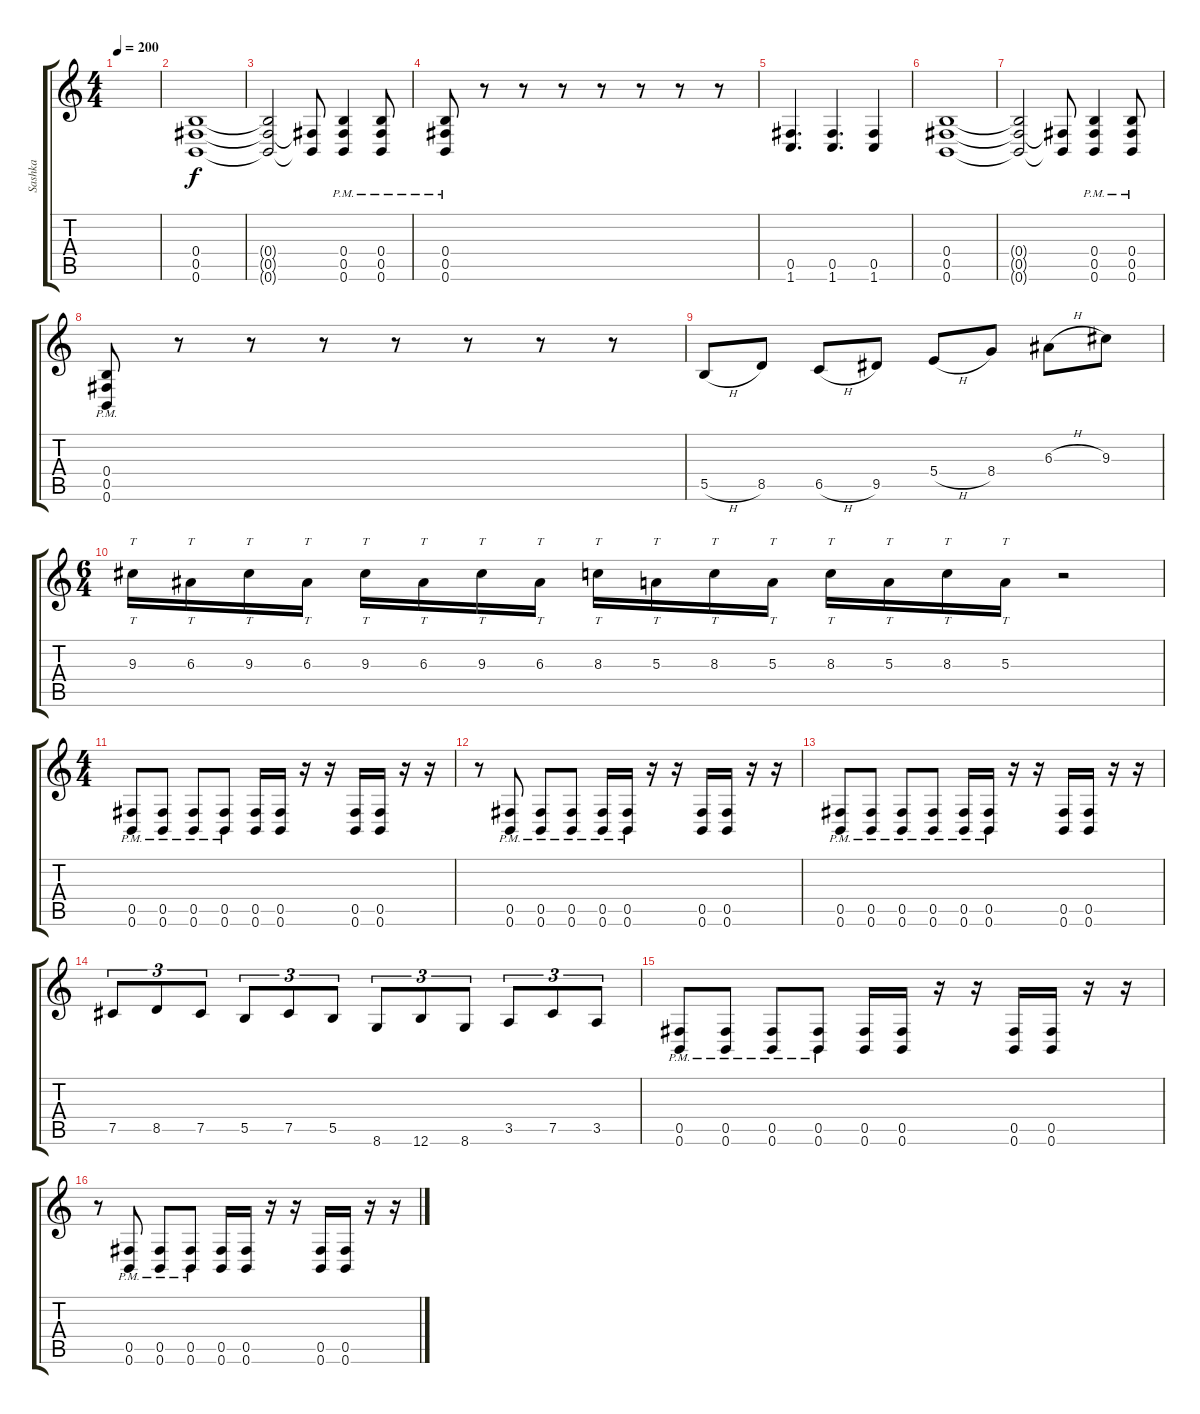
\track ("Sashka" "Sashka") {instrument distortionguitar}
\staff {score tabs}
\tuning (Db4 Ab3 E3 B2 Gb2 B1) {hide}
\ts (4 4)
\tempo 200
\clef g2
\ks c
|
(0.4 0.5 0.6).1 |
(0.4{t} 0.5{t} 0.6{t}).2 (0.5{t} 0.6{t}).8 (0.4{pm} 0.5{pm} 0.6{pm}).4 (0.4{pm} 0.5{pm} 0.6{pm}).8 |
(0.4{pm} 0.5{pm} 0.6{pm}).8 r.8 r.8 r.8 r.8 r.8 r.8 r.8 |
(0.5 1.6).4{d} (0.5 1.6).4{d} (0.5 1.6).4 |
(0.4 0.5 0.6).1 |
(0.4{t} 0.5{t} 0.6{t}).2 (0.5{t} 0.6{t}).8 (0.4{pm} 0.5{pm} 0.6{pm}).4 (0.4{pm} 0.5{pm} 0.6{pm}).8 |
(0.4{pm} 0.5{pm} 0.6{pm}).8 r.8 r.8 r.8 r.8 r.8 r.8 r.8 |
5.5{h}.8 8.5.8 6.5{h}.8 9.5.8 5.4{h}.8 8.4.8 6.3{h}.8 9.3.8 |
\ts (6 4)
9.3.16{tt} 6.3.16{tt} 9.3.16{tt} 6.3.16{tt} 9.3.16{tt} 6.3.16{tt} 9.3.16{tt} 6.3.16{tt} 8.3.16{tt} 5.3.16{tt} 8.3.16{tt} 5.3.16{tt} 8.3.16{tt} 5.3.16{tt} 8.3.16{tt} 5.3.16{tt} r.2 |
\ts (4 4)
(0.5{pm} 0.6{pm}).8 (0.5{pm} 0.6{pm}).8 (0.5{pm} 0.6{pm}).8 (0.5{pm} 0.6{pm}).8 (0.5 0.6).16 (0.5 0.6).16 r.16 r.16 (0.5 0.6).16 (0.5 0.6).16 r.16 r.16 |
r.8 (0.5{pm} 0.6{pm}).8 (0.5{pm} 0.6{pm}).8 (0.5{pm} 0.6{pm}).8 (0.5{pm} 0.6{pm}).16 (0.5{pm} 0.6{pm}).16 r.16 r.16 (0.5 0.6).16 (0.5 0.6).16 r.16 r.16 |
(0.5{pm} 0.6{pm}).8 (0.5{pm} 0.6{pm}).8 (0.5{pm} 0.6{pm}).8 (0.5{pm} 0.6{pm}).8 (0.5{pm} 0.6{pm}).16 (0.5{pm} 0.6{pm}).16 r.16 r.16 (0.5 0.6).16 (0.5 0.6).16 r.16 r.16 |
7.5.8{tu (3 2)} 8.5.8{tu (3 2)} 7.5.8{tu (3 2)} 5.5.8{tu (3 2)} 7.5.8{tu (3 2)} 5.5.8{tu (3 2)} 8.6.8{tu (3 2)} 12.6.8{tu (3 2)} 8.6.8{tu (3 2)} 3.5.8{tu (3 2)} 7.5.8{tu (3 2)} 3.5.8{tu (3 2)} |
(0.5{pm} 0.6{pm}).8 (0.5{pm} 0.6{pm}).8 (0.5{pm} 0.6{pm}).8 (0.5{pm} 0.6{pm}).8 (0.5 0.6).16 (0.5 0.6).16 r.16 r.16 (0.5 0.6).16 (0.5 0.6).16 r.16 r.16 |
r.8 (0.5{pm} 0.6{pm}).8 (0.5{pm} 0.6{pm}).8 (0.5{pm} 0.6{pm}).8 (0.5 0.6).16 (0.5 0.6).16 r.16 r.16 (0.5 0.6).16 (0.5 0.6).16 r.16 r.16
